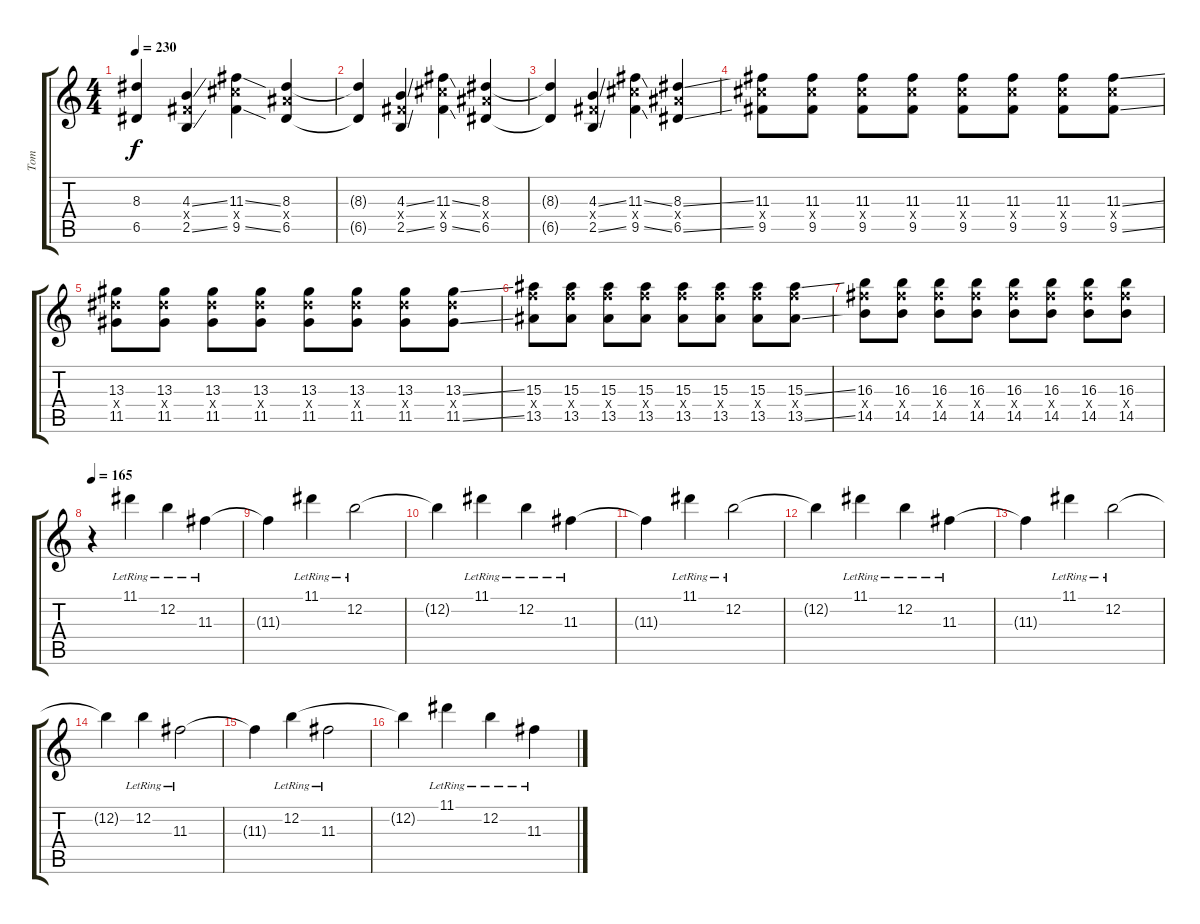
\track ("Tom" "Tom") {instrument electricguitarclean}
\staff {score tabs}
\tuning (E4 B3 G3 D3 A2 E2) {hide}
\ts (4 4)
\tempo 230
\clef g2
\ks c
(8.3{t} 6.5{t}).4{dy f} (4.3{ss} 4.4{x} 2.5{ss}).4 (11.3{ss} 11.4{x} 9.5{ss}).4 (8.3 8.4{x} 6.5).4 |
(8.3{t} 6.5{t}).4 (4.3{ss} 4.4{x} 2.5{ss}).4 (11.3{ss} 11.4{x} 9.5{ss}).4 (8.3 8.4{x} 6.5).4 |
(8.3{t} 6.5{t}).4 (4.3{ss} 4.4{x} 2.5{ss}).4 (11.3{ss} 11.4{x} 9.5{ss}).4 (8.3{ss} 8.4{x} 6.5{ss}).4 |
(11.3 11.4{x} 9.5).8 (11.3 11.4{x} 9.5).8 (11.3 11.4{x} 9.5).8 (11.3 11.4{x} 9.5).8 (11.3 11.4{x} 9.5).8 (11.3 11.4{x} 9.5).8 (11.3 11.4{x} 9.5).8 (11.3{ss} 11.4{x} 9.5{ss}).8 |
(13.3 13.4{x} 11.5).8 (13.3 13.4{x} 11.5).8 (13.3 13.4{x} 11.5).8 (13.3 13.4{x} 11.5).8 (13.3 13.4{x} 11.5).8 (13.3 13.4{x} 11.5).8 (13.3 13.4{x} 11.5).8 (13.3{ss} 13.4{x} 11.5{ss}).8 |
(15.3 15.4{x} 13.5).8 (15.3 15.4{x} 13.5).8 (15.3 15.4{x} 13.5).8 (15.3 15.4{x} 13.5).8 (15.3 15.4{x} 13.5).8 (15.3 15.4{x} 13.5).8 (15.3 15.4{x} 13.5).8 (15.3{ss} 15.4{x} 13.5{ss}).8 |
(16.3 16.4{x} 14.5).8 (16.3 16.4{x} 14.5).8 (16.3 16.4{x} 14.5).8 (16.3 16.4{x} 14.5).8 (16.3 16.4{x} 14.5).8 (16.3 16.4{x} 14.5).8 (16.3 16.4{x} 14.5).8 (16.3 16.4{x} 14.5).8 |
\tempo 165
r.4{instrument electricguitarclean} 11.1{lr}.4 12.2{lr}.4 11.3{lr}.4 |
11.3{t}.4 11.1{lr}.4 12.2{lr}.2 |
12.2{t}.4 11.1{lr}.4 12.2{lr}.4 11.3{lr}.4 |
11.3{t}.4 11.1{lr}.4 12.2{lr}.2 |
12.2{t}.4 11.1{lr}.4 12.2{lr}.4 11.3{lr}.4 |
11.3{t}.4 11.1{lr}.4 12.2{lr}.2 |
12.2{t}.4 12.2{lr}.4 11.3{lr}.2 |
11.3{t}.4 12.2{lr}.4 11.3{lr}.2 |
12.2{t}.4 11.1{lr}.4 12.2{lr}.4 11.3{lr}.4
